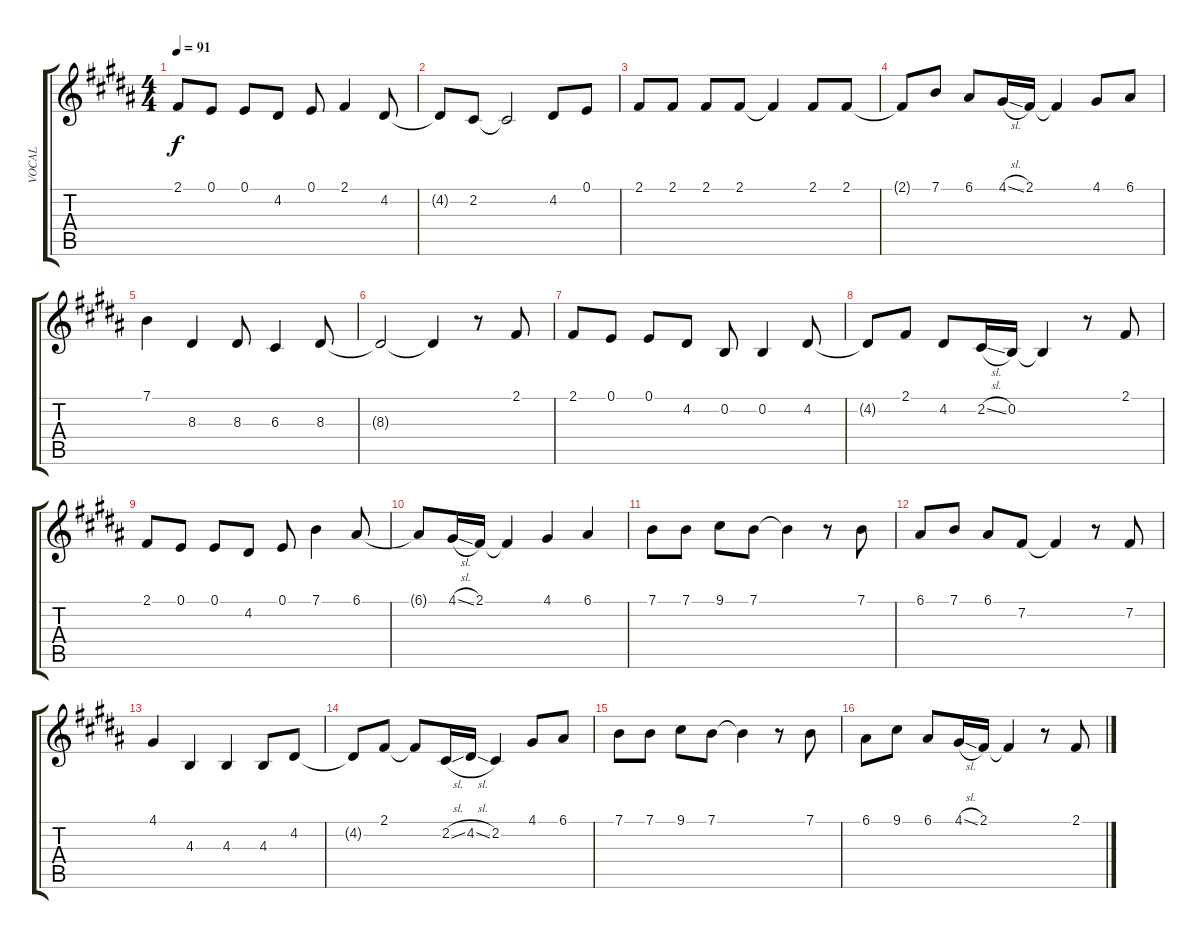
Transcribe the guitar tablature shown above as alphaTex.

\track ("VOCAL" "VOCAL") {instrument clarinet}
\staff {score tabs}
\tuning (E4 B3 G3 D3 A2 E2) {hide}
\ts (4 4)
\tempo 91
\clef g2
\ks b
2.1.8{dy f} 0.1.8 0.1.8 4.2.8 0.1.8 2.1.4 4.2.8 |
4.2{t}.8 2.2.8 2.2{t}.2 4.2.8 0.1.8 |
2.1.8 2.1.8 2.1.8 2.1.8 2.1{t}.4 2.1.8 2.1.8 |
2.1{t}.8 7.1.8 6.1.8 4.1{sl}.16 2.1.16 2.1{t}.4 4.1.8 6.1.8 |
7.1.4 8.3.4 8.3.8 6.3.4 8.3.8 |
8.3{t}.2 8.3{t}.4 r.8 2.1.8 |
2.1.8 0.1.8 0.1.8 4.2.8 0.2.8 0.2.4 4.2.8 |
4.2{t}.8 2.1.8 4.2.8 2.2{sl}.16 0.2.16 0.2{t}.4 r.8 2.1.8 |
2.1.8 0.1.8 0.1.8 4.2.8 0.1.8 7.1.4 6.1.8 |
6.1{t}.8 4.1{sl}.16 2.1.16 2.1{t}.4 4.1.4 6.1.4 |
7.1.8 7.1.8 9.1.8 7.1.8 7.1{t}.4 r.8 7.1.8 |
6.1.8 7.1.8 6.1.8 7.2.8 7.2{t}.4 r.8 7.2.8 |
4.1.4 4.3.4 4.3.4 4.3.8 4.2.8 |
4.2{t}.8 2.1.8 2.1{t}.8 2.2{sl}.16 4.2{sl}.16 2.2.4 4.1.8 6.1.8 |
7.1.8 7.1.8 9.1.8 7.1.8 7.1{t}.4 r.8 7.1.8 |
6.1.8 9.1.8 6.1.8 4.1{sl}.16 2.1.16 2.1{t}.4 r.8 2.1.8
